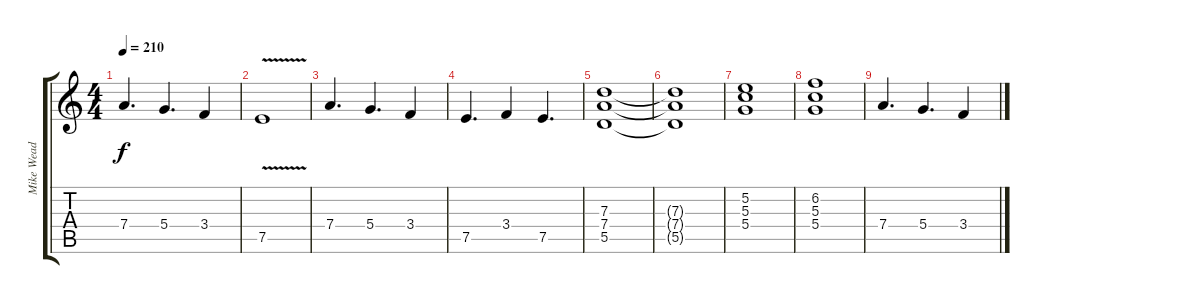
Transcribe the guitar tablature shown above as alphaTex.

\track ("Mike Wead" "Mike Wead") {instrument distortionguitar}
\staff {score tabs}
\tuning (E4 B3 G3 D3 A2 E2) {hide}
\ts (4 4)
\tempo 210
\clef g2
\ks c
7.4.4{d dy f} 5.4.4{d} 3.4.4 |
7.5{v}.1 |
7.4.4{d} 5.4.4{d} 3.4.4 |
7.5.4{d} 3.4.4 7.5.4{d} |
(7.3 7.4 5.5).1 |
(7.3{t} 7.4{t} 5.5{t}).1 |
(5.2 5.3 5.4).1 |
(6.2 5.3 5.4).1 |
7.4.4{d} 5.4.4{d} 3.4.4
